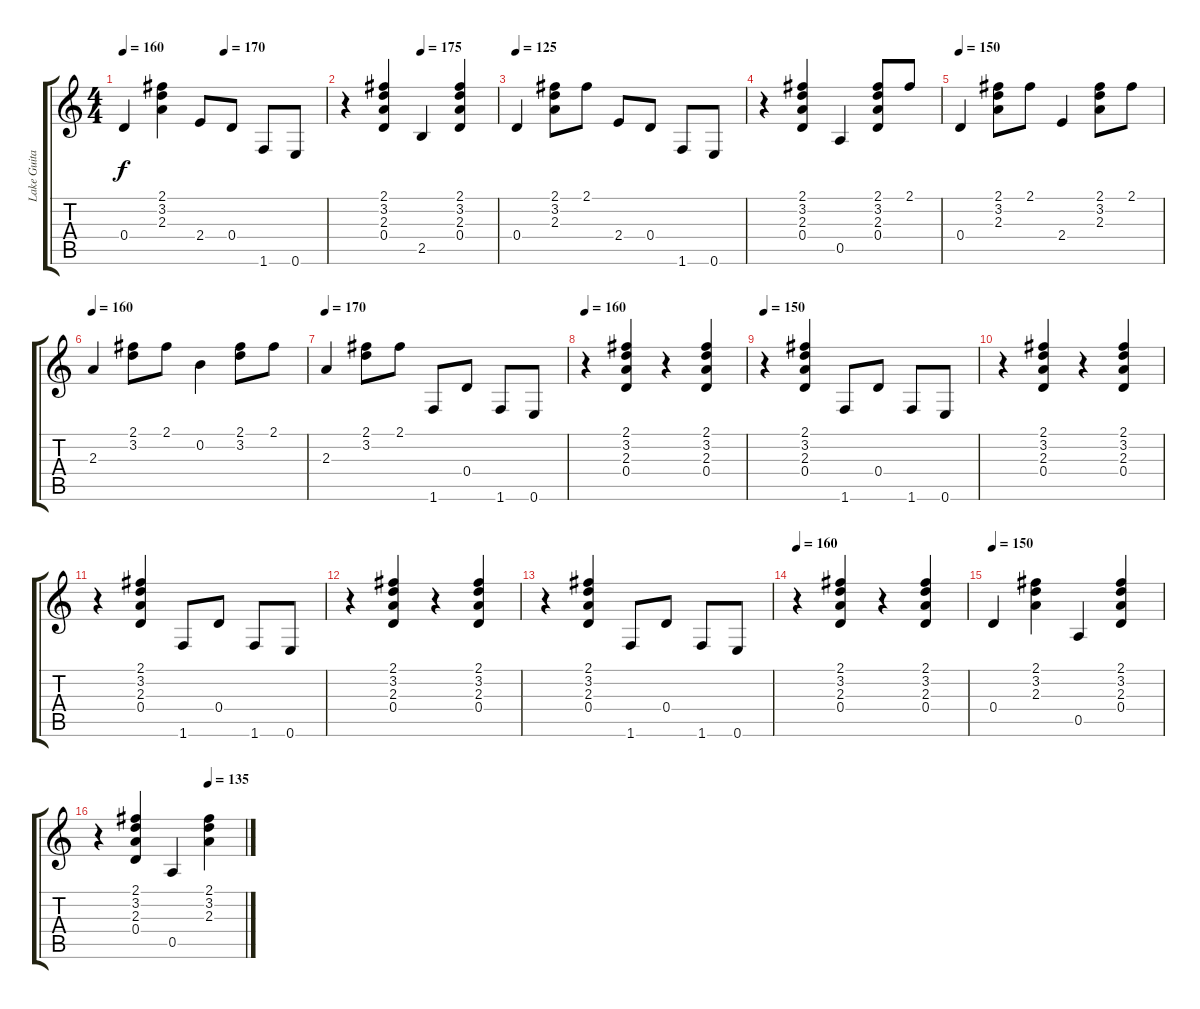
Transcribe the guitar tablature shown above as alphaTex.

\track ("Lake Guitar (Gibson J-200)" "Lake Guita") {instrument acousticguitarsteel}
\staff {score tabs}
\tuning (E4 B3 G3 D3 A2 E2) {hide}
\ts (4 4)
\tempo 160
\tempo (170 0.5)
\clef g2
\ks c
0.4.4{dy f} (2.1 3.2 2.3).4 2.4.8 0.4.8 1.6.8 0.6.8 |
\tempo (175 0.5)
r.4 (2.1 3.2 2.3 0.4).4 2.5.4 (2.1 3.2 2.3 0.4).4 |
\tempo 125
0.4.4 (2.1 3.2 2.3).8 2.1.8 2.4.8 0.4.8 1.6.8 0.6.8 |
r.4 (2.1 3.2 2.3 0.4).4 0.5.4 (2.1 3.2 2.3 0.4).8 2.1.8 |
\tempo 150
0.4.4 (2.1 3.2 2.3).8 2.1.8 2.4.4 (2.1 3.2 2.3).8 2.1.8 |
\tempo 160
2.3.4 (2.1 3.2).8 2.1.8 0.2.4 (2.1 3.2).8 2.1.8 |
\tempo 170
2.3.4 (2.1 3.2).8 2.1.8 1.6.8 0.4.8 1.6.8 0.6.8 |
\tempo 176
\tempo 160
r.4 (2.1 3.2 2.3 0.4).4 r.4 (2.1 3.2 2.3 0.4).4 |
\tempo 150
r.4 (2.1 3.2 2.3 0.4).4 1.6.8 0.4.8 1.6.8 0.6.8 |
r.4 (2.1 3.2 2.3 0.4).4 r.4 (2.1 3.2 2.3 0.4).4 |
r.4 (2.1 3.2 2.3 0.4).4 1.6.8 0.4.8 1.6.8 0.6.8 |
r.4 (2.1 3.2 2.3 0.4).4 r.4 (2.1 3.2 2.3 0.4).4 |
r.4 (2.1 3.2 2.3 0.4).4 1.6.8 0.4.8 1.6.8 0.6.8 |
\tempo 160
r.4 (2.1 3.2 2.3 0.4).4 r.4 (2.1 3.2 2.3 0.4).4 |
\tempo 150
0.4.4 (2.1 3.2 2.3).4 0.5.4 (2.1 3.2 2.3 0.4).4 |
\tempo (135 0.75)
r.4 (2.1 3.2 2.3 0.4).4 0.5.4 (2.1 3.2 2.3).4
